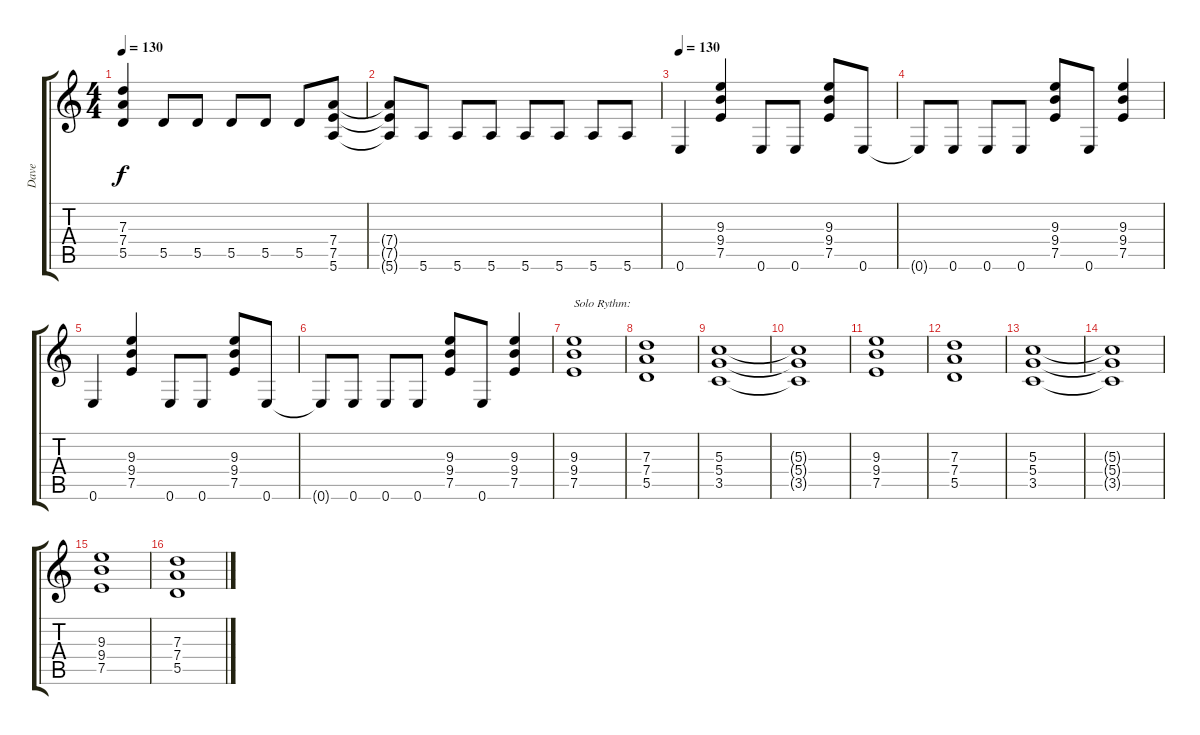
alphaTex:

\track ("Dave" "Dave") {instrument distortionguitar}
\staff {score tabs}
\tuning (E4 B3 G3 D3 A2 E2) {hide}
\ts (4 4)
\tempo 130
\clef g2
\ks c
(7.3 7.4 5.5).4{dy f} 5.5.8 5.5.8 5.5.8 5.5.8 5.5.8 (7.4 7.5 5.6).8 |
(7.4{t} 7.5{t} 5.6{t}).8 5.6.8 5.6.8 5.6.8 5.6.8 5.6.8 5.6.8 5.6.8 |
\tempo 130
0.6.4 (9.3 9.4 7.5).4 0.6.8 0.6.8 (9.3 9.4 7.5).8 0.6.8 |
0.6{t}.8 0.6.8 0.6.8 0.6.8 (9.3 9.4 7.5).8 0.6.8 (9.3 9.4 7.5).4 |
0.6.4 (9.3 9.4 7.5).4 0.6.8 0.6.8 (9.3 9.4 7.5).8 0.6.8 |
0.6{t}.8 0.6.8 0.6.8 0.6.8 (9.3 9.4 7.5).8 0.6.8 (9.3 9.4 7.5).4 |
(9.3 9.4 7.5).1{txt "Solo Rythm:" volume 10 instrument distortionguitar} |
(7.3 7.4 5.5).1 |
(5.3 5.4 3.5).1 |
(5.3{t} 5.4{t} 3.5{t}).1 |
(9.3 9.4 7.5).1 |
(7.3 7.4 5.5).1 |
(5.3 5.4 3.5).1 |
(5.3{t} 5.4{t} 3.5{t}).1 |
(9.3 9.4 7.5).1 |
(7.3 7.4 5.5).1
